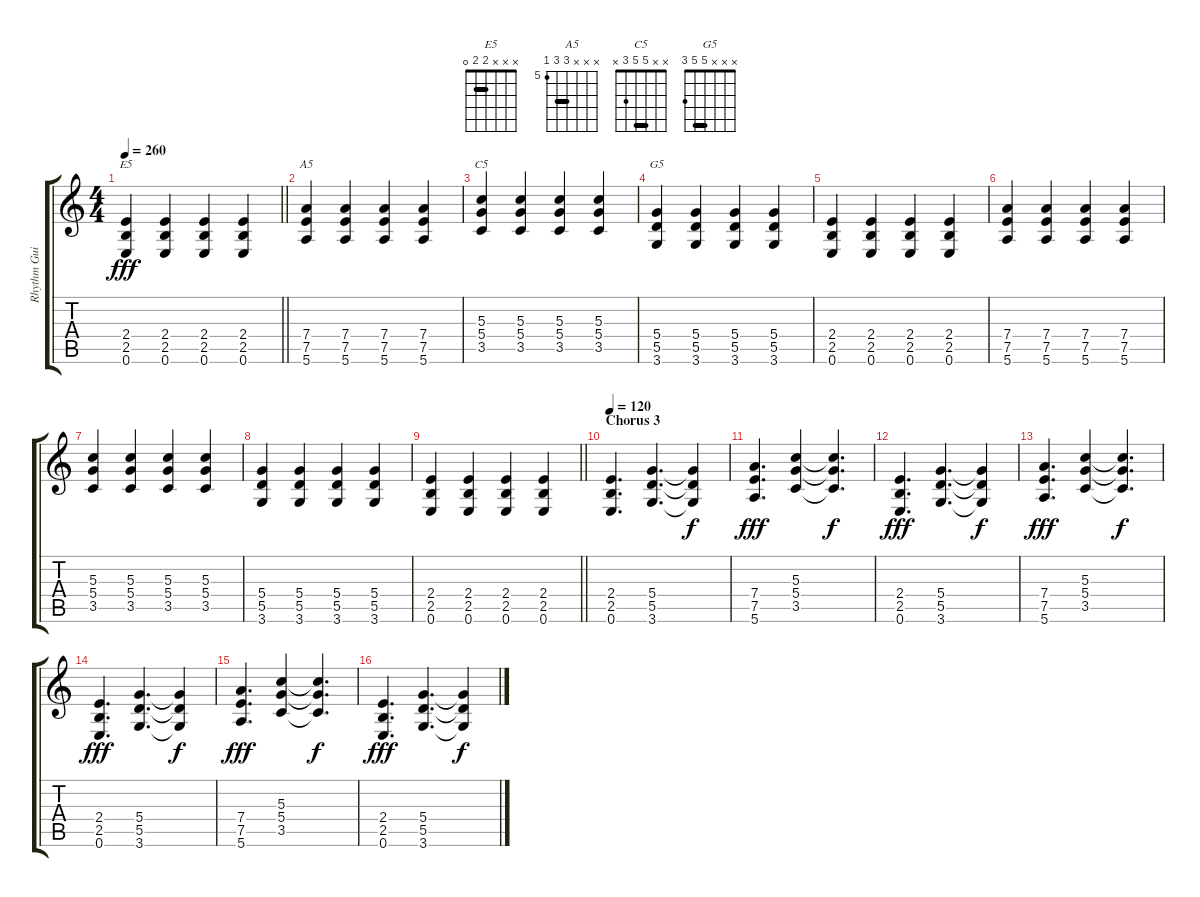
\track ("Rhythm Guitar" "Rhythm Gui") {instrument distortionguitar}
\staff {score tabs}
\tuning (E4 B3 G3 D3 A2 E2) {hide}
\chord ("E5" x x x 2 2 0) {barre 2}
\chord ("A5" x x x 7 7 5) {firstfret 5 barre 7}
\chord ("C5" x x 5 5 3 x) {barre 5}
\chord ("G5" x x x 5 5 3) {barre 5}
\ts (4 4)
\tempo 260
\clef g2
\barLineRight lightlight
\ks c
(2.4 2.5 0.6).4{ch "E5" dy fff} (2.4 2.5 0.6).4 (2.4 2.5 0.6).4 (2.4 2.5 0.6).4 |
(7.4 7.5 5.6).4{ch "A5"} (7.4 7.5 5.6).4 (7.4 7.5 5.6).4 (7.4 7.5 5.6).4 |
(5.3 5.4 3.5).4{ch "C5"} (5.3 5.4 3.5).4 (5.3 5.4 3.5).4 (5.3 5.4 3.5).4 |
(5.4 5.5 3.6).4{ch "G5"} (5.4 5.5 3.6).4 (5.4 5.5 3.6).4 (5.4 5.5 3.6).4 |
(2.4 2.5 0.6).4 (2.4 2.5 0.6).4 (2.4 2.5 0.6).4 (2.4 2.5 0.6).4 |
(7.4 7.5 5.6).4 (7.4 7.5 5.6).4 (7.4 7.5 5.6).4 (7.4 7.5 5.6).4 |
(5.3 5.4 3.5).4 (5.3 5.4 3.5).4 (5.3 5.4 3.5).4 (5.3 5.4 3.5).4 |
(5.4 5.5 3.6).4 (5.4 5.5 3.6).4 (5.4 5.5 3.6).4 (5.4 5.5 3.6).4 |
\barLineRight lightlight
(2.4 2.5 0.6).4 (2.4 2.5 0.6).4 (2.4 2.5 0.6).4 (2.4 2.5 0.6).4 |
\section ("" "Chorus 3")
\tempo 120
(2.4 2.5 0.6).4{d volume 8 instrument distortionguitar} (5.4 5.5 3.6).4{d} (5.4{t} 5.5{t} 3.6{t}).4{dy f} |
(7.4 7.5 5.6).4{d dy fff} (5.3 5.4 3.5).4 (5.3{t} 5.4{t} 3.5{t}).4{d dy f} |
(2.4 2.5 0.6).4{d dy fff} (5.4 5.5 3.6).4{d} (5.4{t} 5.5{t} 3.6{t}).4{dy f} |
(7.4 7.5 5.6).4{d dy fff} (5.3 5.4 3.5).4 (5.3{t} 5.4{t} 3.5{t}).4{d dy f} |
(2.4 2.5 0.6).4{d dy fff} (5.4 5.5 3.6).4{d} (5.4{t} 5.5{t} 3.6{t}).4{dy f} |
(7.4 7.5 5.6).4{d dy fff} (5.3 5.4 3.5).4 (5.3{t} 5.4{t} 3.5{t}).4{d dy f} |
(2.4 2.5 0.6).4{d dy fff} (5.4 5.5 3.6).4{d} (5.4{t} 5.5{t} 3.6{t}).4{dy f}
